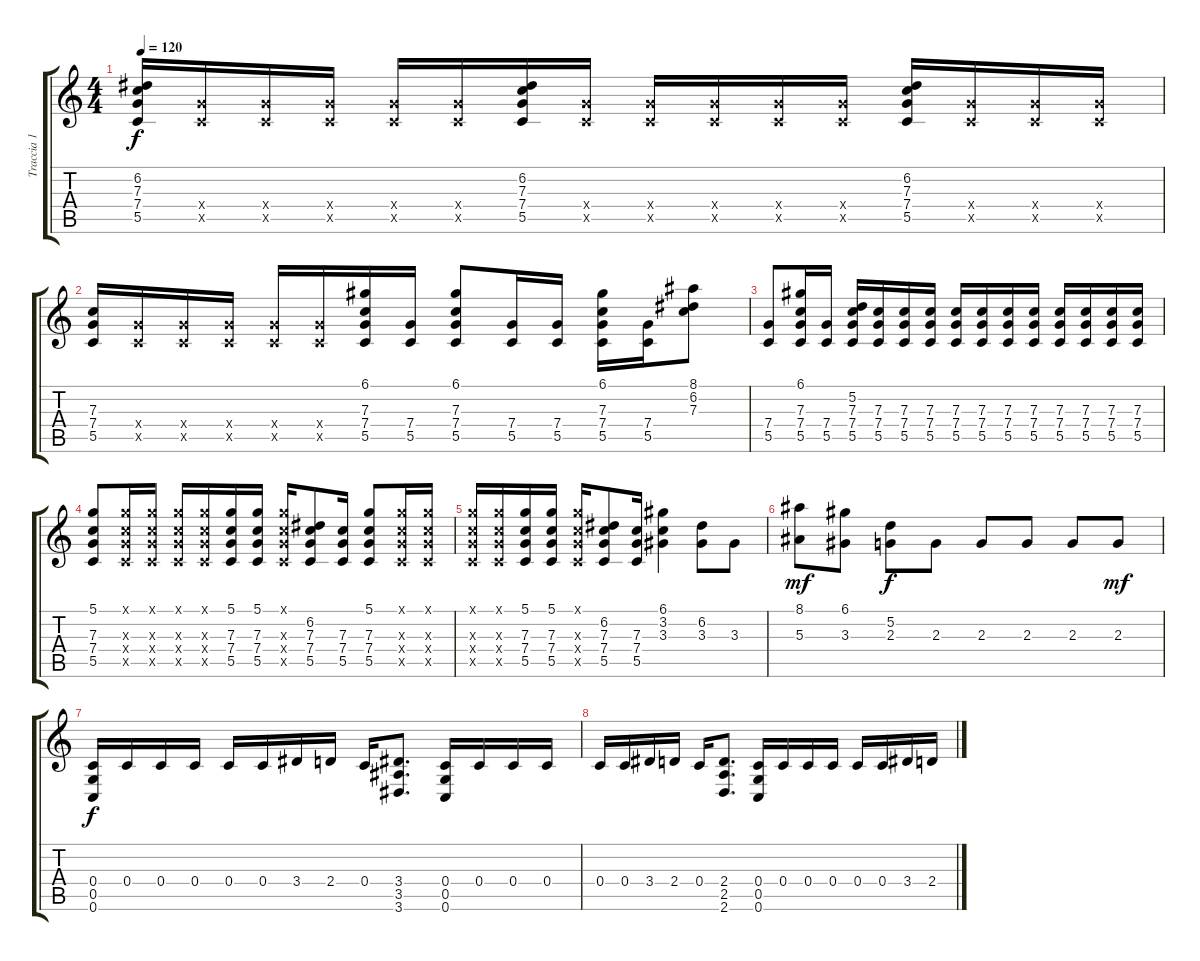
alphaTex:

\track ("Traccia 1" "Traccia 1") {instrument acousticguitarnylon}
\staff {score tabs}
\tuning (D4 A3 F3 C3 G2 C2) {hide}
\ts (4 4)
\tempo 120
\clef g2
\ks c
(6.2 7.3 7.4 5.5).16{dy f} (7.4{x} 5.5{x}).16 (7.4{x} 5.5{x}).16 (7.4{x} 5.5{x}).16 (7.4{x} 5.5{x}).16 (7.4{x} 5.5{x}).16 (6.2 7.3 7.4 5.5).16 (7.4{x} 5.5{x}).16 (7.4{x} 5.5{x}).16 (7.4{x} 5.5{x}).16 (7.4{x} 5.5{x}).16 (7.4{x} 5.5{x}).16 (6.2 7.3 7.4 5.5).16 (7.4{x} 5.5{x}).16 (7.4{x} 5.5{x}).16 (7.4{x} 5.5{x}).16 |
(7.3 7.4 5.5).16 (7.4{x} 5.5{x}).16 (7.4{x} 5.5{x}).16 (7.4{x} 5.5{x}).16 (7.4{x} 5.5{x}).16 (7.4{x} 5.5{x}).16 (6.1 7.3 7.4 5.5).16 (7.4 5.5).16 (6.1 7.3 7.4 5.5).8 (7.4 5.5).16 (7.4 5.5).16 (6.1 7.3 7.4 5.5).16 (7.4 5.5).16 (8.1 6.2 7.3).8 |
(7.4 5.5).8 (6.1 7.3 7.4 5.5).16 (7.4 5.5).16 (5.2 7.3 7.4 5.5).16 (7.3 7.4 5.5).16 (7.3 7.4 5.5).16 (7.3 7.4 5.5).16 (7.3 7.4 5.5).16 (7.3 7.4 5.5).16 (7.3 7.4 5.5).16 (7.3 7.4 5.5).16 (7.3 7.4 5.5).16 (7.3 7.4 5.5).16 (7.3 7.4 5.5).16 (7.3 7.4 5.5).16 |
(5.1 7.3 7.4 5.5).8 (5.1{x} 7.3{x} 7.4{x} 5.5{x}).16 (5.1{x} 7.3{x} 7.4{x} 5.5{x}).16 (5.1{x} 7.3{x} 7.4{x} 5.5{x}).16 (5.1{x} 7.3{x} 7.4{x} 5.5{x}).16 (5.1 7.3 7.4 5.5).16 (5.1 7.3 7.4 5.5).16 (5.1{x} 7.3{x} 7.4{x} 5.5{x}).16 (6.2 7.3 7.4 5.5).8 (7.3 7.4 5.5).16 (5.1 7.3 7.4 5.5).8 (5.1{x} 7.3{x} 7.4{x} 5.5{x}).16 (5.1{x} 7.3{x} 7.4{x} 5.5{x}).16 |
(5.1{x} 7.3{x} 7.4{x} 5.5{x}).16 (5.1{x} 7.3{x} 7.4{x} 5.5{x}).16 (5.1 7.3 7.4 5.5).16 (5.1 7.3 7.4 5.5).16 (5.1{x} 7.3{x} 7.4{x} 5.5{x}).16 (6.2 7.3 7.4 5.5).8 (7.3 7.4 5.5).16 (6.1 3.2 3.3).4 (6.2 3.3).8 3.3.8 |
(8.1 5.3).8{dy mf} (6.1 3.3).8 (5.2 2.3).8{dy f} 2.3.8 2.3.8 2.3.8 2.3.8 2.3.8{dy mf} |
(0.4 0.5 0.6).16{dy f} 0.4.16 0.4.16 0.4.16 0.4.16 0.4.16 3.4.16 2.4.16 0.4.16 (3.4 3.5 3.6).8{d} (0.4 0.5 0.6).16 0.4.16 0.4.16 0.4.16 |
0.4.16 0.4.16 3.4.16 2.4.16 0.4.16 (2.4 2.5 2.6).8{d} (0.4 0.5 0.6).16 0.4.16 0.4.16 0.4.16 0.4.16 0.4.16 3.4.16 2.4.16
